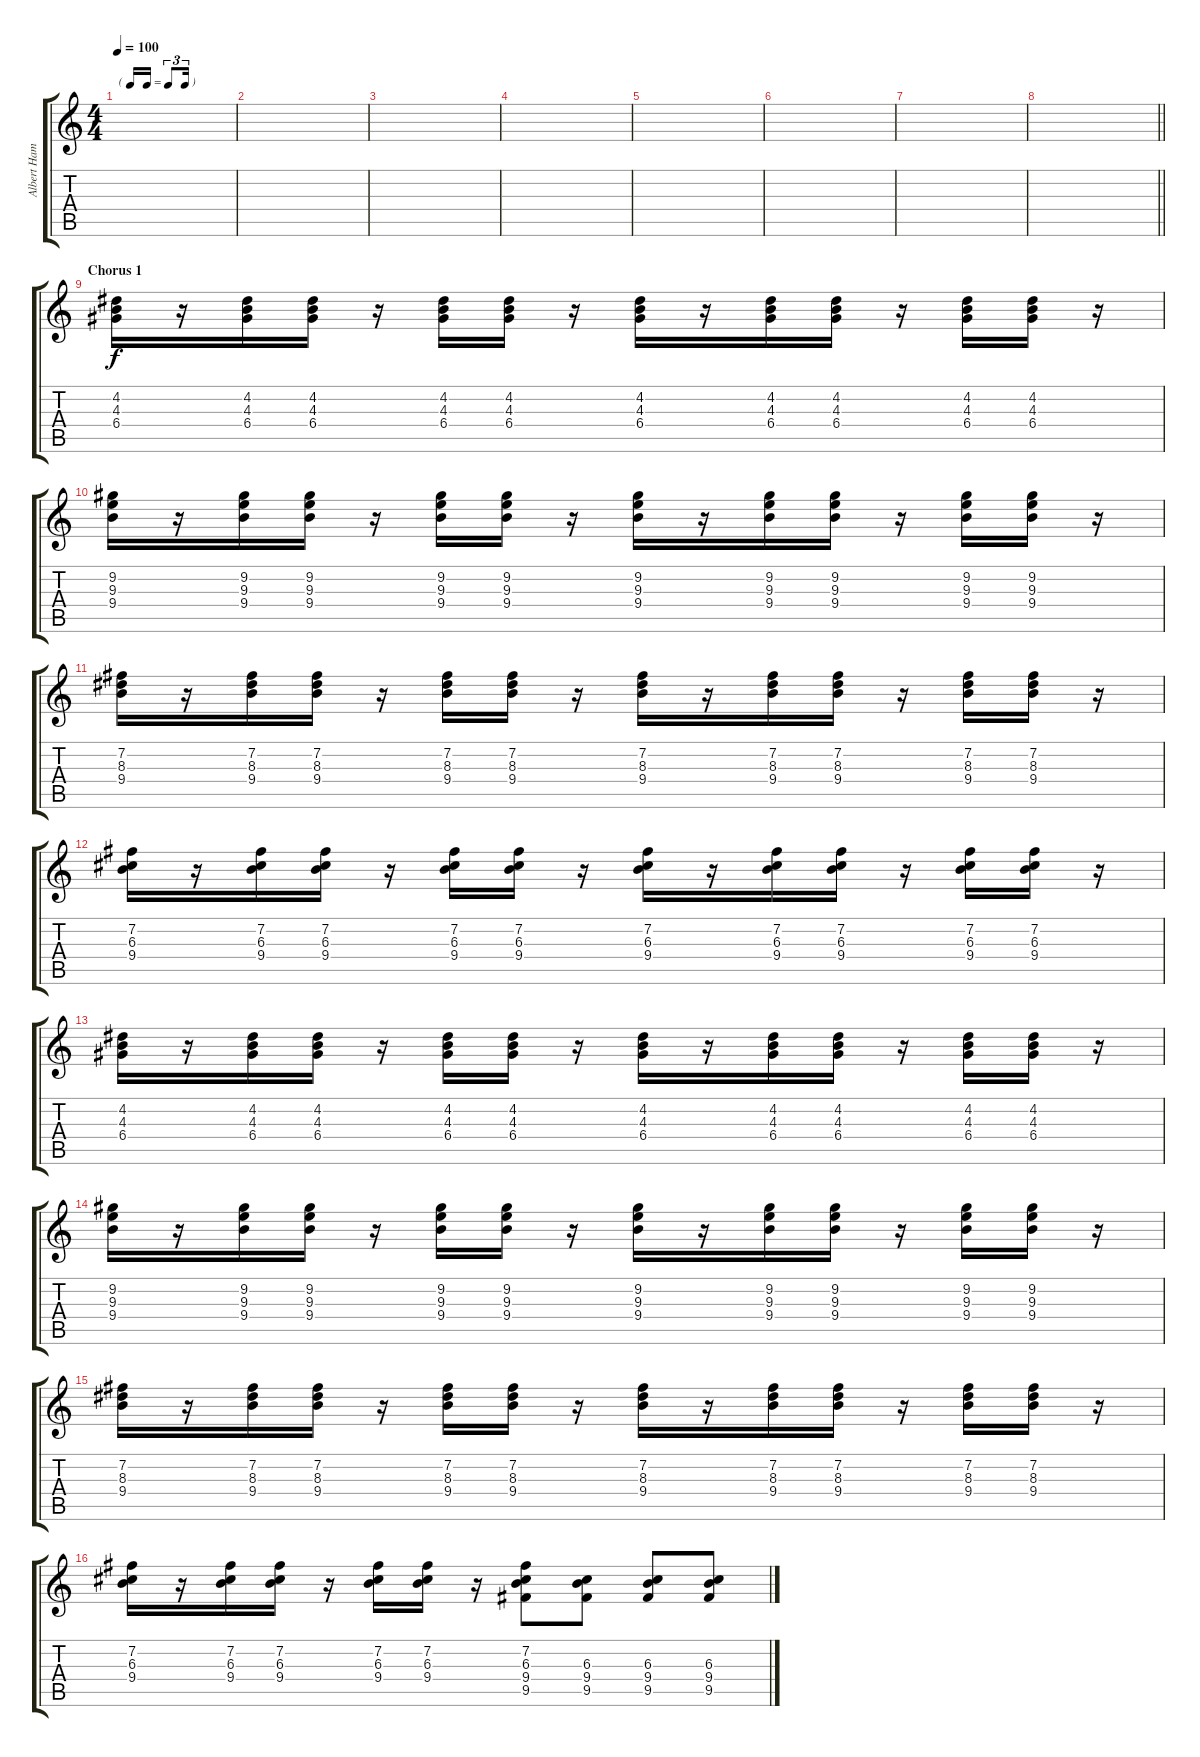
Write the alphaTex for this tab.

\track ("Albert Hammond Jr." "Albert Ham") {instrument overdrivenguitar}
\staff {score tabs}
\tuning (E4 B3 G3 D3 A2 E2) {hide}
\ts (4 4)
\tf triplet16th
\tempo 100
\clef g2
\ks c
|
|
|
|
|
|
|
\barLineRight lightlight
|
\section ("" "Chorus 1")
(4.2 4.3 6.4).16 r.16 (4.2 4.3 6.4).16 (4.2 4.3 6.4).16 r.16 (4.2 4.3 6.4).16 (4.2 4.3 6.4).16 r.16 (4.2 4.3 6.4).16 r.16 (4.2 4.3 6.4).16 (4.2 4.3 6.4).16 r.16 (4.2 4.3 6.4).16 (4.2 4.3 6.4).16 r.16 |
(9.2 9.3 9.4).16 r.16 (9.2 9.3 9.4).16 (9.2 9.3 9.4).16 r.16 (9.2 9.3 9.4).16 (9.2 9.3 9.4).16 r.16 (9.2 9.3 9.4).16 r.16 (9.2 9.3 9.4).16 (9.2 9.3 9.4).16 r.16 (9.2 9.3 9.4).16 (9.2 9.3 9.4).16 r.16 |
(7.2 8.3 9.4).16 r.16 (7.2 8.3 9.4).16 (7.2 8.3 9.4).16 r.16 (7.2 8.3 9.4).16 (7.2 8.3 9.4).16 r.16 (7.2 8.3 9.4).16 r.16 (7.2 8.3 9.4).16 (7.2 8.3 9.4).16 r.16 (7.2 8.3 9.4).16 (7.2 8.3 9.4).16 r.16 |
(7.2 6.3 9.4).16 r.16 (7.2 6.3 9.4).16 (7.2 6.3 9.4).16 r.16 (7.2 6.3 9.4).16 (7.2 6.3 9.4).16 r.16 (7.2 6.3 9.4).16 r.16 (7.2 6.3 9.4).16 (7.2 6.3 9.4).16 r.16 (7.2 6.3 9.4).16 (7.2 6.3 9.4).16 r.16 |
(4.2 4.3 6.4).16 r.16 (4.2 4.3 6.4).16 (4.2 4.3 6.4).16 r.16 (4.2 4.3 6.4).16 (4.2 4.3 6.4).16 r.16 (4.2 4.3 6.4).16 r.16 (4.2 4.3 6.4).16 (4.2 4.3 6.4).16 r.16 (4.2 4.3 6.4).16 (4.2 4.3 6.4).16 r.16 |
(9.2 9.3 9.4).16 r.16 (9.2 9.3 9.4).16 (9.2 9.3 9.4).16 r.16 (9.2 9.3 9.4).16 (9.2 9.3 9.4).16 r.16 (9.2 9.3 9.4).16 r.16 (9.2 9.3 9.4).16 (9.2 9.3 9.4).16 r.16 (9.2 9.3 9.4).16 (9.2 9.3 9.4).16 r.16 |
(7.2 8.3 9.4).16 r.16 (7.2 8.3 9.4).16 (7.2 8.3 9.4).16 r.16 (7.2 8.3 9.4).16 (7.2 8.3 9.4).16 r.16 (7.2 8.3 9.4).16 r.16 (7.2 8.3 9.4).16 (7.2 8.3 9.4).16 r.16 (7.2 8.3 9.4).16 (7.2 8.3 9.4).16 r.16 |
(7.2 6.3 9.4).16 r.16 (7.2 6.3 9.4).16 (7.2 6.3 9.4).16 r.16 (7.2 6.3 9.4).16 (7.2 6.3 9.4).16 r.16 (7.2 6.3 9.4 9.5).8 (6.3 9.4 9.5).8 (6.3 9.4 9.5).8 (6.3 9.4 9.5).8
